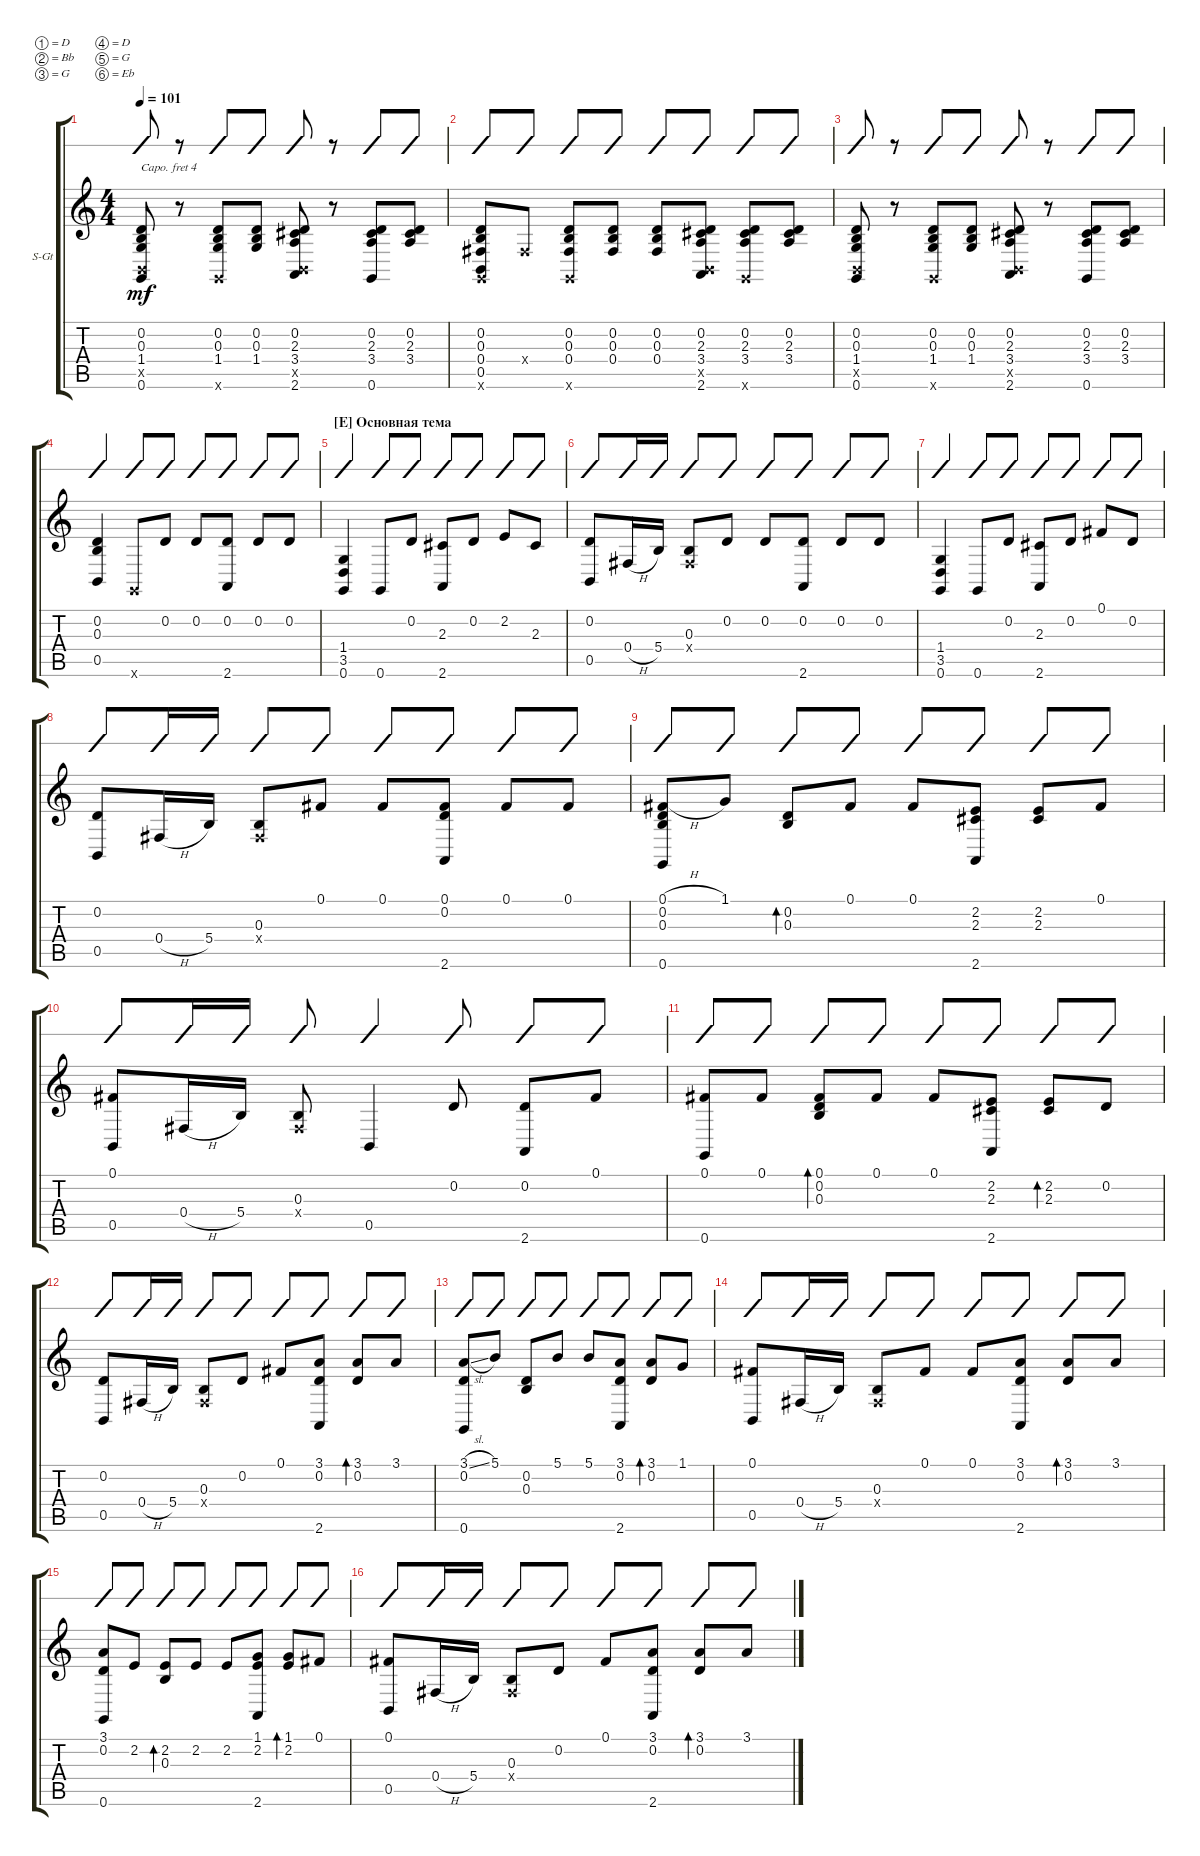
\defaultSystemsLayout 4
\bracketExtendMode groupsimilarinstruments
\firstSystemTrackNameOrientation horizontal
\otherSystemsTrackNameOrientation horizontal
\track ("Steel Guitar" "S-Gt") {instrument acousticguitarsteel}
\staff {score tabs slash}
\capo 4
\tuning (D4 Bb3 G3 D3 G2 Eb2)
\displaytranspose 0
\ts (4 4)
\tempo 101
\clef g2
\ks c
(0.2 0.3 1.4 0.6 0.5{x}).8{dy mf} r.8 (0.2 0.3 1.4 0.6{x}).8 (0.2 0.3 1.4).8 (0.2 2.3 3.4 2.6 0.5{x}).8 r.8 (0.2 2.3 3.4 0.6).8 (0.2 2.3 3.4).8 |
(0.2 0.3 0.4 0.5 0.6{x}).8 0.4{x}.8 (0.2 0.3 0.4 0.6{x}).8 (0.2 0.3 0.4).8 (0.4 0.3 0.2).8 (0.2 2.3 3.4 0.5{x} 2.6).8 (0.2 2.3 3.4 0.6{x}).8 (0.2 2.3 3.4).8 |
(0.2 0.3 1.4 0.6 0.5{x}).8 r.8 (0.2 0.3 1.4 0.6{x}).8 (0.2 0.3 1.4).8 (0.2 2.3 3.4 2.6 0.5{x}).8 r.8 (0.2 2.3 3.4 0.6).8 (0.2 2.3 3.4).8 |
(0.5 0.3 0.2).4 0.6{x}.8 0.2.8 0.2.8 (0.2 2.6).8 0.2.8 0.2.8 |
\section ("E" "Основная тема")
(1.4 3.5 0.6).4 0.6.8 0.2.8 (2.3 2.6).8 0.2.8 2.2.8 2.3.8 |
(0.2 0.5).8 0.4{h}.16 5.4.16 (0.3 0.4{x}).8 0.2.8 0.2.8 (0.2 2.6).8 0.2.8 0.2.8 |
(3.5 1.4 0.6).4 0.6.8 0.2.8 (2.3 2.6).8 0.2.8 0.1.8 0.2.8 |
(0.2 0.5).8 0.4{h}.16 5.4.16 (0.4{x} 0.3).8 0.1.8 0.1.8 (0.2 0.1 2.6).8 0.1.8 0.1.8 |
(0.1{h} 0.2 0.3 0.6).8 1.1.8 (0.2 0.3).8{bd 49} 0.1.8 0.1.8 (2.2 2.3 2.6).8 (2.2 2.3).8 0.1.8 |
(0.1 0.5).8 0.4{h}.16 5.4.16 (0.3 0.4{x}).8 0.5.4 0.2.8 (0.2 2.6).8 0.1.8 |
(0.1 0.6).8 0.1.8 (0.1 0.2 0.3).8{bd 51} 0.1.8 0.1.8 (2.2 2.3 2.6).8 (2.2 2.3).8{bd 37} 0.2.8 |
(0.2 0.5).8 0.4{h}.16 5.4.16 (0.4{x} 0.3).8 0.2.8 0.1.8 (3.1 0.2 2.6).8 (3.1 0.2).8{bd 51} 3.1.8 |
(3.1{sl} 0.2 0.6).8 5.1.8 (0.2 0.3).8 5.1.8 5.1.8 (3.1 0.2 2.6).8 (3.1 0.2).8{bd 40} 1.1.8 |
(0.1 0.5).8 0.4{h}.16 5.4.16 (0.4{x} 0.3).8 0.1.8 0.1.8 (3.1 0.2 2.6).8 (3.1 0.2).8{bd 39} 3.1.8 |
(0.6 0.2 3.1).8 2.2.8 (2.2 0.3).8{bd 32} 2.2.8 2.2.8 (2.2 1.1 2.6).8 (1.1 2.2).8{bd 38} 0.1.8 |
(0.1 0.5).8 0.4{h}.16 5.4.16 (0.4{x} 0.3).8 0.2.8 0.1.8 (3.1 0.2 2.6).8 (3.1 0.2).8{bd 37} 3.1.8
